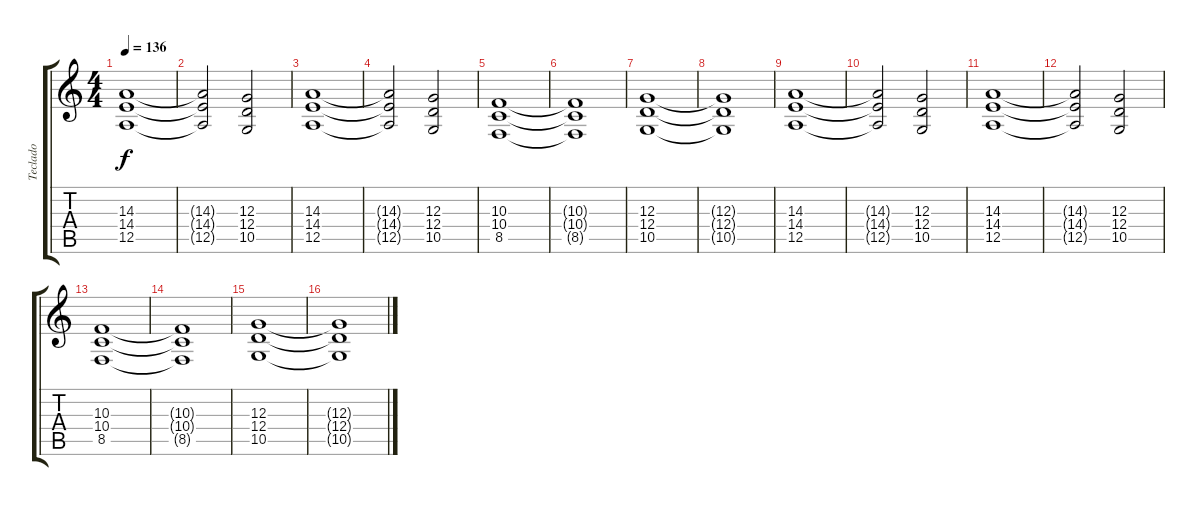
\track ("Teclado" "Teclado") {instrument drawbarorgan}
\staff {score tabs}
\tuning (E4 B3 G3 D3 A2 E2) {hide}
\ts (4 4)
\tempo 136
\clef g2
\ks c
(14.3 14.4 12.5).1{dy f instrument drawbarorgan} |
(14.3{t} 14.4{t} 12.5{t}).2 (12.3 12.4 10.5).2 |
(14.3 14.4 12.5).1 |
(14.3{t} 14.4{t} 12.5{t}).2 (12.3 12.4 10.5).2 |
(10.3 10.4 8.5).1 |
(10.3{t} 10.4{t} 8.5{t}).1 |
(12.3 12.4 10.5).1 |
(12.3{t} 12.4{t} 10.5{t}).1 |
(14.3 14.4 12.5).1 |
(14.3{t} 14.4{t} 12.5{t}).2 (12.3 12.4 10.5).2 |
(14.3 14.4 12.5).1 |
(14.3{t} 14.4{t} 12.5{t}).2 (12.3 12.4 10.5).2 |
(10.3 10.4 8.5).1 |
(10.3{t} 10.4{t} 8.5{t}).1 |
(12.3 12.4 10.5).1 |
(12.3{t} 12.4{t} 10.5{t}).1
